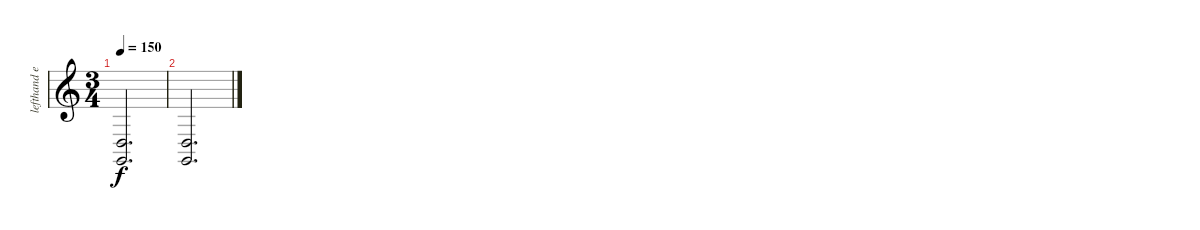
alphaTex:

\track ("lefthand extra" "lefthand e") {instrument churchorgan}
\staff {score}
\tuning (E4 B3 G3 D3 A2 E2) {hide}
\ts (3 4)
\tempo 150
\clef g2
\ks c
(0.4 3.6).2{d dy f} |
(0.4 3.6).2{d}
